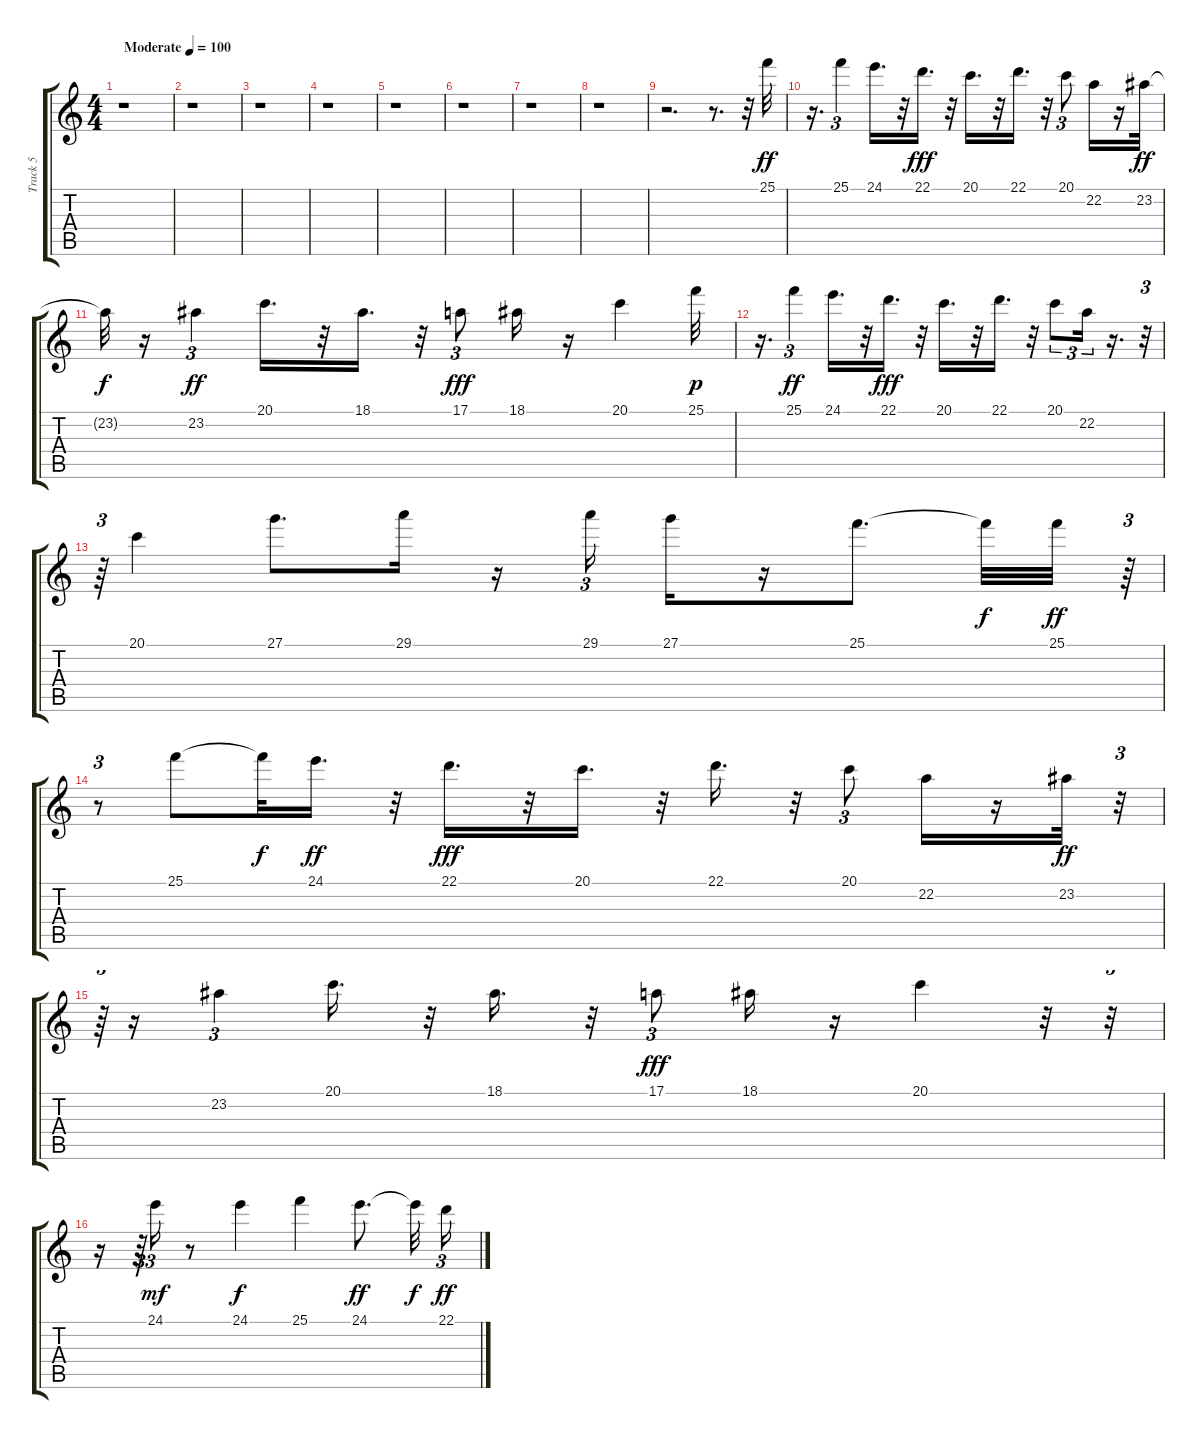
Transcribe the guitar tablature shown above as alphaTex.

\track ("Track 5" "Track 5") {instrument musicbox}
\staff {score tabs}
\tuning (E4 B3 G3 D3 A2 E2) {hide}
\ts (4 4)
\tempo (100 "Moderate")
\clef g2
\ks c
r.1{dy ff instrument musicbox} |
r.1 |
r.1 |
r.1 |
r.1 |
r.1 |
r.1 |
r.1 |
r.2{d} r.8{d} r.32 25.1.32 |
r.16{d} 25.1.4{tu (3 2)} 24.1.16{d} r.32 22.1.16{d dy fff} r.32 20.1.16{d} r.32 22.1.16{d} r.32 20.1.8{tu (3 2)} 22.2.16 r.16 23.2.32{dy ff} |
23.2{t}.32{dy f} r.16 23.2.4{tu (3 2) dy ff} 20.1.16{d} r.32 18.1.16{d} r.32 17.1.8{tu (3 2) dy fff} 18.1.16 r.16 20.1.4 25.1.32{dy p} |
r.16{d} 25.1.4{tu (3 2) dy ff} 24.1.16{d} r.32 22.1.16{d dy fff} r.32 20.1.16{d} r.32 22.1.16{d} r.32 20.1.8{tu (3 2)} 22.2.16{tu (3 2)} r.16{d} r.32{tu (3 2)} |
r.64{tu (3 2)} 20.1.4 27.1.8{d} 29.1.16 r.16 29.1.16{tu (3 2)} 27.1.16 r.16 25.1.8{d} 25.1{t}.32{dy f} 25.1.32{dy ff} r.64{tu (3 2)} |
r.8{tu (3 2)} 25.1.8 25.1{t}.32{dy f} 24.1.16{d dy ff} r.32 22.1.16{d dy fff} r.32 20.1.16{d} r.32 22.1.16{d} r.32 20.1.8{tu (3 2)} 22.2.16 r.16 23.2.32{dy ff} r.32{tu (3 2)} |
r.64{tu (3 2)} r.16 23.2.4{tu (3 2)} 20.1.16{d} r.32 18.1.16{d} r.32 17.1.8{tu (3 2) dy fff} 18.1.16 r.16 20.1.4 r.32 r.32{tu (3 2)} |
r.16 r.64{tu (3 2)} 24.1.16{tu (3 2) dy mf} r.8 24.1.4{dy f} 25.1.4 24.1.8{d dy ff} 24.1{t}.32{dy f} 22.1.16{tu (3 2) dy ff}
